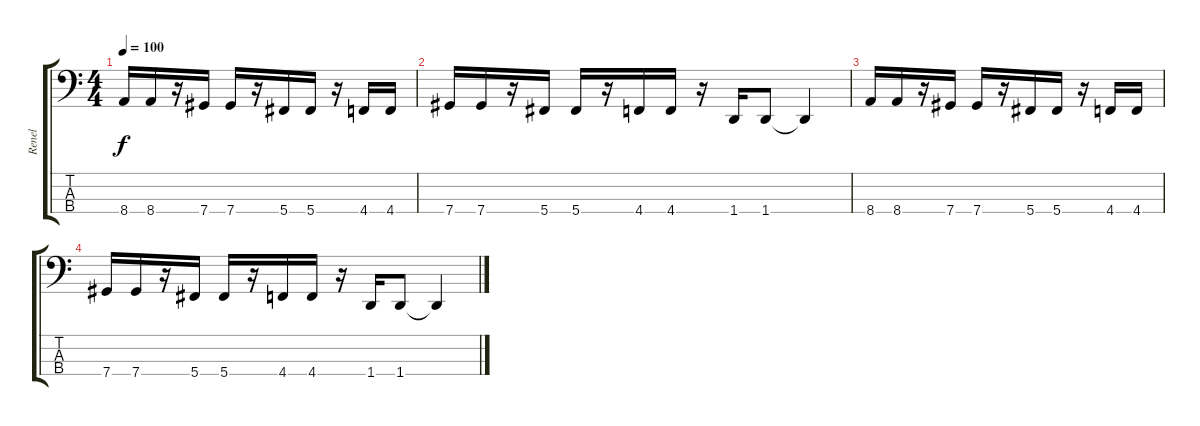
\track ("Renel" "Renel") {instrument electricbasspick}
\staff {score tabs}
\tuning (Gb2 Db2 Ab1 Db1) {hide}
\ts (4 4)
\tempo 100
\clef f4
\ks c
8.4.16{dy f} 8.4.16 r.16 7.4.16 7.4.16 r.16 5.4.16 5.4.16 r.16 4.4.16 4.4.16 |
7.4.16 7.4.16 r.16 5.4.16 5.4.16 r.16 4.4.16 4.4.16 r.16 1.4.16 1.4.8 1.4{t}.4 |
8.4.16 8.4.16 r.16 7.4.16 7.4.16 r.16 5.4.16 5.4.16 r.16 4.4.16 4.4.16 |
7.4.16 7.4.16 r.16 5.4.16 5.4.16 r.16 4.4.16 4.4.16 r.16 1.4.16 1.4.8 1.4{t}.4
